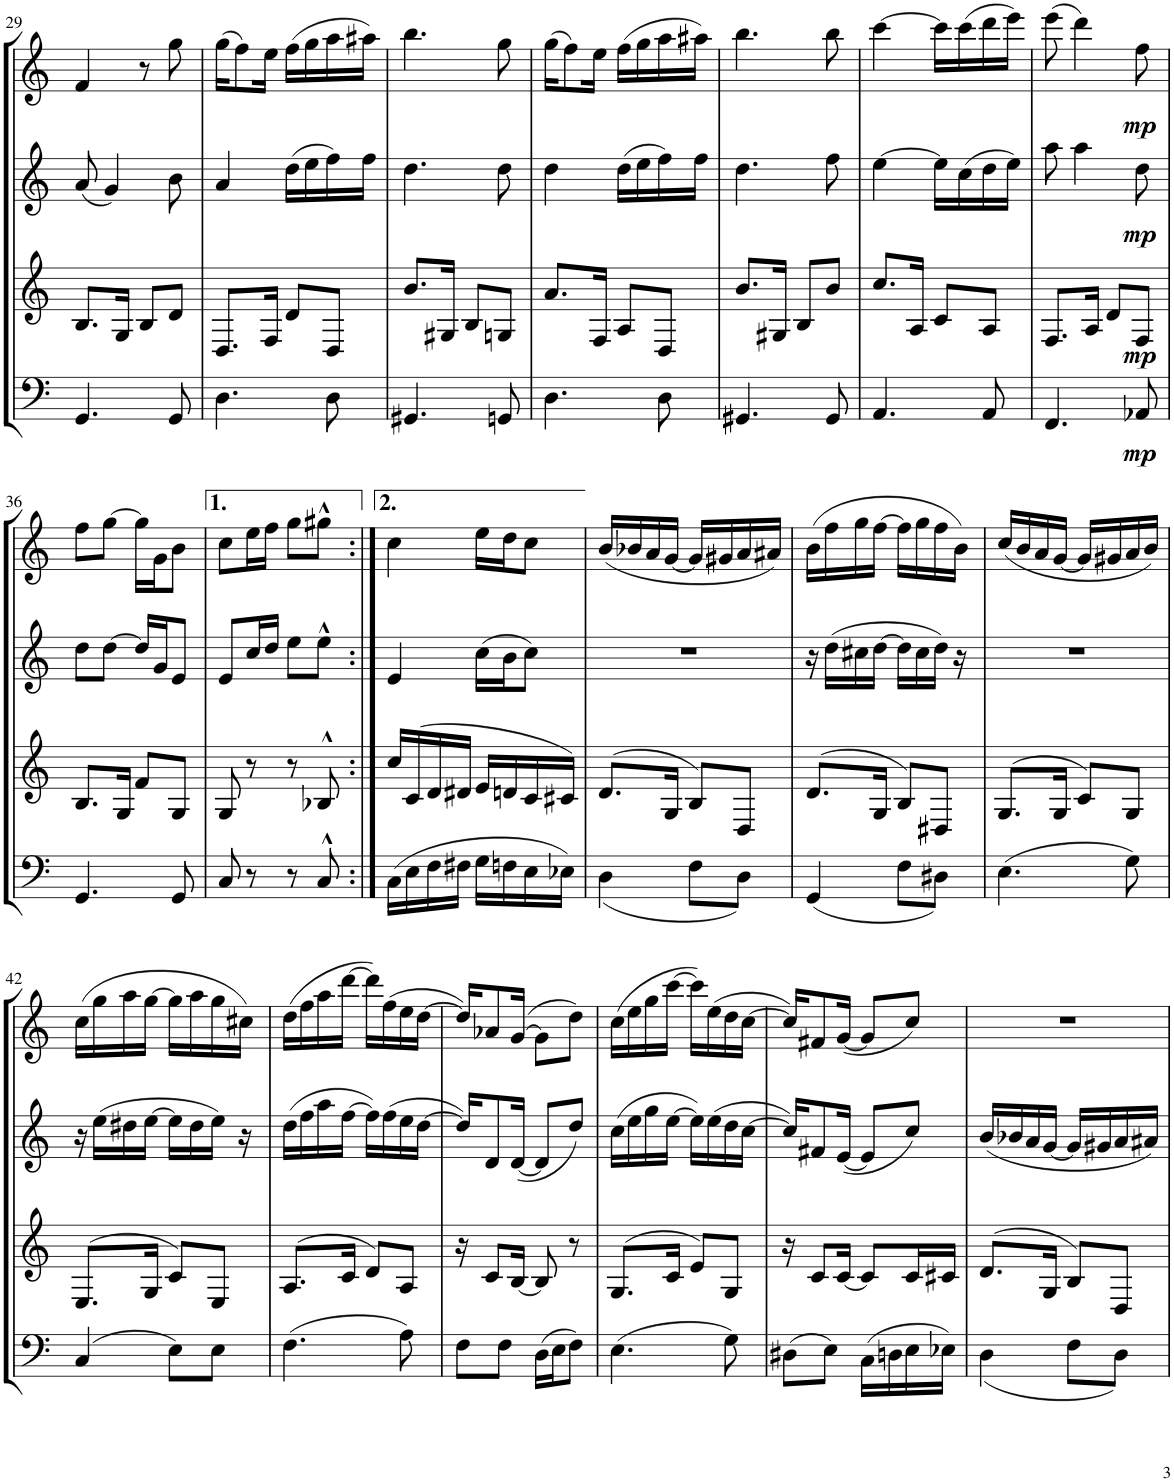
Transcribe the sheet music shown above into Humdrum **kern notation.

**kern	**dynam	**kern	**dynam	**kern	**dynam	**kern	**dynam
*part4	*part4	*part3	*part3	*part2	*part2	*part1	*part1
*staff4	*staff4	*staff3	*staff3	*staff2	*staff2	*staff1	*staff1
*I"Bassoon	*	*I"Bb Clarinet	*	*I"Oboe	*	*I"Flute	*
*I'Bsn	*	*I'Cl	*	*I'Ob	*	*I'Fl	*
!!LO:PB:g=z
*clefF4	*	*clefG2	*	*clefG2	*	*clefG2	*
*	*	*ITrd1c2	*	*	*	*	*
*k[]	*	*k[]	*	*k[]	*	*k[]	*
*M2/4	*	*M2/4	*	*M2/4	*	*M2/4	*
=29	=29	=29	=29	=29	=29	=29	=29
4.GG/	.	8.B/L	.	(8a/	.	4f/	.
.	.	.	.	4g/)	.	.	.
.	.	16G/Jk	.	.	.	.	.
.	.	8B/L	.	.	.	8r	.
8GG/	.	8d/J	.	8b\	.	8gg\	.
=30	=30	=30	=30	=30	=30	=30	=30
4.D\	.	8.D/L	.	4a/	.	(16gg\KL	.
.	.	.	.	.	.	8ff\)	.
.	.	16F/Jk	.	.	.	16ee\Jk	.
.	.	8d/L	.	(16dd\LL	.	(16ff\LL	.
.	.	.	.	16ee\	.	16gg\	.
8D\	.	8D/J	.	16ff\)	.	16aa\	.
.	.	.	.	16ff\JJ	.	16aa#X\JJ)	.
=31	=31	=31	=31	=31	=31	=31	=31
4.GG#X/	.	8.b/L	.	4.dd\	.	4.bb\	.
.	.	16G#X/Jk	.	.	.	.	.
.	.	8B/L	.	.	.	.	.
8GGn/	.	8Gn/J	.	8dd\	.	8gg\	.
=32	=32	=32	=32	=32	=32	=32	=32
4.D\	.	8.a/L	.	4dd\	.	(16gg\KL	.
.	.	.	.	.	.	8ff\)	.
.	.	16F/Jk	.	.	.	16ee\Jk	.
.	.	8A/L	.	(16dd\LL	.	(16ff\LL	.
.	.	.	.	16ee\	.	16gg\	.
8D\	.	8D/J	.	16ff\)	.	16aa\	.
.	.	.	.	16ff\JJ	.	16aa#X\JJ)	.
=33	=33	=33	=33	=33	=33	=33	=33
4.GG#X/	.	8.b/L	.	4.dd\	.	4.bb\	.
.	.	16G#X/Jk	.	.	.	.	.
.	.	8B/L	.	.	.	.	.
8GG#/	.	8b/J	.	8ff\	.	8bb\	.
=34	=34	=34	=34	=34	=34	=34	=34
4.AA/	.	8.cc/L	.	[4ee\	.	[4ccc\	.
.	.	16A/Jk	.	.	.	.	.
.	.	8c/L	.	16ee\LL]	.	16ccc\LL]	.
.	.	.	.	(16cc\	.	(16ccc\	.
8AA/	.	8A/J	.	16dd\	.	16ddd\	.
.	.	.	.	16ee\JJ)	.	16eee\JJ)	.
=35	=35	=35	=35	=35	=35	=35	=35
4.FF/	.	8.F/L	.	8aa\	.	(8eee\	.
.	.	.	.	4aa\	.	4ddd\)	.
.	.	16A/Jk	.	.	.	.	.
.	.	8d/L	.	.	.	.	.
!	!LO:DY:b	!	!LO:DY:b	!	!LO:DY:b	!	!LO:DY:b
8AA-X/	mp	8F/J	mp	8dd\	mp	8ff\	mp
!!LO:LB:g=z
=36	=36	=36	=36	=36	=36	=36	=36
4.GG/	.	8.B/L	.	8dd\L	.	8ff\L	.
.	.	.	.	[8dd\J	.	[8gg\J	.
.	.	16G/Jk	.	.	.	.	.
.	.	8f/L	.	16dd/LL]	.	16gg\LL]	.
.	.	.	.	16g/J	.	16g\J	.
8GG/	.	8G/J	.	8e/J	.	8b\J	.
=37	=37	=37	=37	=37	=37	=37	=37
8C/	.	8G/	.	8e/L	.	8cc\L	.
8r	.	8r	.	16cc/L	.	16ee\L	.
.	.	.	.	16dd/JJ	.	16ff\JJ	.
8r	.	8r	.	8ee\L	.	8gg\L	.
8C^^/	.	8B-X^^/	.	8ee^^\J	.	8gg#X^^\J	.
=38:|!	=38:|!	=38:|!	=38:|!	=38:|!	=38:|!	=38:|!	=38:|!
(16C\LL	.	16cc/LL	.	4e/	.	4cc\	.
16E\	.	(>16c/	.	.	.	.	.
16F\	.	16d/	.	.	.	.	.
16F#X\JJ	.	16d#X/JJ	.	.	.	.	.
16G\LL	.	16e/LL	.	(16cc\LL	.	16ee\LL	.
16Fn\	.	16dn/	.	16b\J	.	16dd\J	.
16E\	.	16c/	.	8cc\J)	.	8cc\J	.
16E-X\JJ)	.	16c#X/JJ)	.	.	.	.	.
=39	=39	=39	=39	=39	=39	=39	=39
(<4D\	.	(>8.d/L	.	2r	.	(16b/LL	.
.	.	.	.	.	.	16b-X/	.
.	.	.	.	.	.	16a/	.
.	.	16G/Jk	.	.	.	[16g/JJ	.
8F\L	.	8B/L)	.	.	.	16g/LL]	.
.	.	.	.	.	.	16g#X/	.
8D\J)	.	8D/J	.	.	.	16a/	.
.	.	.	.	.	.	16a#X/JJ)	.
=40	=40	=40	=40	=40	=40	=40	=40
(<4GG/	.	(>8.d/L	.	16r	.	(16b\LL	.
.	.	.	.	(16dd\LL	.	16ff\	.
.	.	.	.	16cc#X\	.	16gg\	.
.	.	16G/Jk	.	[16dd\JJ	.	[16ff\JJ	.
8F\L	.	8B/L)	.	16dd\LL]	.	16ff\LL]	.
.	.	.	.	16cc#\	.	16gg\	.
8D#X\J)	.	8D#X/J	.	16dd\JJ)	.	16ff\	.
.	.	.	.	16r	.	16b\JJ)	.
=41	=41	=41	=41	=41	=41	=41	=41
(4.E\	.	(>8.G/L	.	2r	.	(16cc/LL	.
.	.	.	.	.	.	16b/	.
.	.	.	.	.	.	16a/	.
.	.	16G/Jk	.	.	.	[16g/JJ	.
.	.	8c/L)	.	.	.	16g/LL]	.
.	.	.	.	.	.	16g#X/	.
8G\)	.	8G/J	.	.	.	16a/	.
.	.	.	.	.	.	16b/JJ)	.
!!LO:LB:g=z
=42	=42	=42	=42	=42	=42	=42	=42
(4C/	.	(>8.E/L	.	16r	.	(16cc\LL	.
.	.	.	.	(16ee\LL	.	16gg\	.
.	.	.	.	16dd#X\	.	16aa\	.
.	.	16G/Jk	.	[16ee\JJ	.	[16gg\JJ	.
8E\L)	.	8c/L)	.	16ee\LL]	.	16gg\LL]	.
.	.	.	.	16dd#\	.	16aa\	.
8E\J	.	8E/J	.	16ee\JJ)	.	16gg\	.
.	.	.	.	16r	.	16cc#X\JJ)	.
=43	=43	=43	=43	=43	=43	=43	=43
(4.F\	.	(>8.A/L	.	(16dd\LL	.	(16dd\LL	.
.	.	.	.	16ff\	.	16ff\	.
.	.	.	.	16aa\	.	16aa\	.
.	.	16c/Jk	.	[16ff\JJ	.	[16ddd\JJ	.
.	.	8d/L)	.	16ff\LL])	.	16ddd\LL])	.
.	.	.	.	(16ff\	.	(16ff\	.
8A\)	.	8A/J	.	16ee\	.	16ee\	.
.	.	.	.	[16dd\JJ	.	[16dd\JJ	.
=44	=44	=44	=44	=44	=44	=44	=44
8F\L	.	16r	.	16dd/KL])	.	16dd/KL])	.
.	.	8c/L	.	8d/	.	8a-X/	.
8F\J	.	.	.	.	.	.	.
.	.	[16B/Jk	.	([16d/Jk	.	([16g/Jk	.
(16D\LL	.	8B/]	.	8d/L]	.	8g\L]	.
16E\J	.	.	.	.	.	.	.
8F\J)	.	8r	.	8dd/J)	.	8dd\J)	.
=45	=45	=45	=45	=45	=45	=45	=45
(4.E\	.	(>8.G/L	.	(16cc\LL	.	(16cc\LL	.
.	.	.	.	16ee\	.	16ee\	.
.	.	.	.	16gg\	.	16gg\	.
.	.	16c/Jk	.	[16ee\JJ	.	[16ccc\JJ	.
.	.	8e/L)	.	16ee\LL])	.	16ccc\LL])	.
.	.	.	.	(16ee\	.	(16ee\	.
8G\)	.	8G/J	.	16dd\	.	16dd\	.
.	.	.	.	[16cc\JJ	.	[16cc\JJ	.
=46	=46	=46	=46	=46	=46	=46	=46
(8D#X\L	.	16r	.	16cc/KL])	.	16cc/KL])	.
.	.	8c/L	.	8f#X/	.	8f#X/	.
8E\J)	.	.	.	.	.	.	.
.	.	[16c/Jk	.	([16e/Jk	.	([16g/Jk	.
(16C\LL	.	8c/L]	.	8e/L]	.	8g/L]	.
16Dn\	.	.	.	.	.	.	.
16E\	.	16c/L	.	8cc/J)	.	8cc/J)	.
16E-X\JJ)	.	16c#X/JJ	.	.	.	.	.
=47	=47	=47	=47	=47	=47	=47	=47
(<4D\	.	(>8.d/L	.	(16b/LL	.	2r	.
.	.	.	.	16b-X/	.	.	.
.	.	.	.	16a/	.	.	.
.	.	16G/Jk	.	[16g/JJ	.	.	.
8F\L	.	8B/L)	.	16g/LL]	.	.	.
.	.	.	.	16g#X/	.	.	.
8D\J)	.	8D/J	.	16a/	.	.	.
.	.	.	.	16a#X/JJ)	.	.	.
=	=	=	=	=	=	=	=
*-	*-	*-	*-	*-	*-	*-	*-
